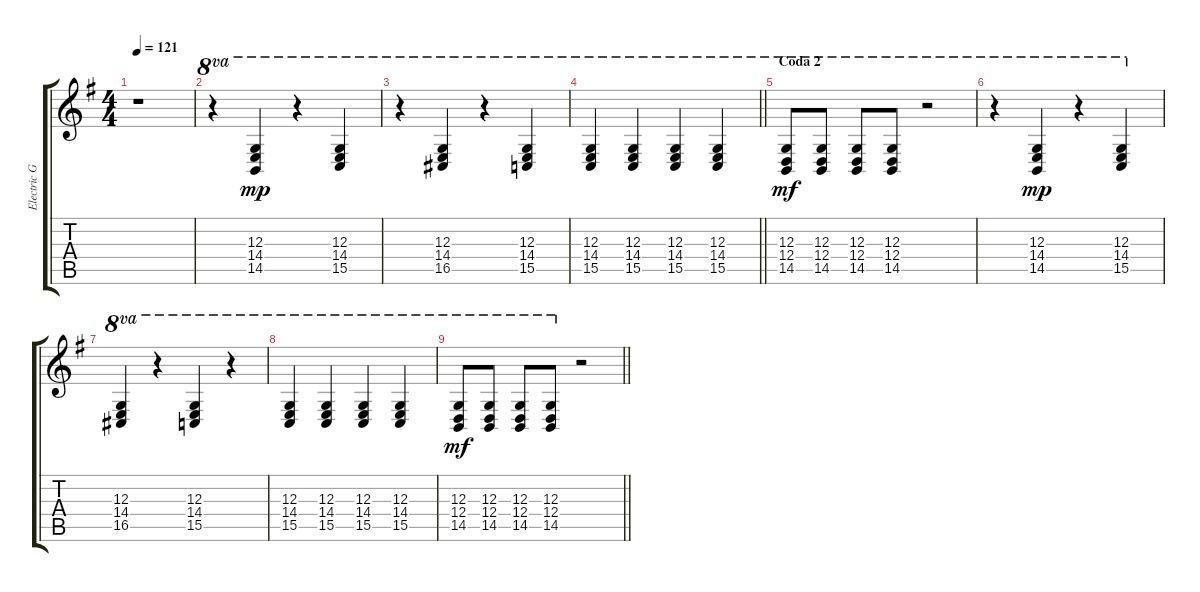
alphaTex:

\track ("Electric Grand Piano" "Electric G") {instrument electricgrandpiano}
\staff {score tabs}
\tuning (E4 B3 G3 D3 A2 E2) {hide}
\ts (4 4)
\tempo 121
\clef g2
\ks g
r.1{dy f} |
r.4{ot 8va volume 12 instrument electricgrandpiano} (12.3 14.4 14.5).4{ot 8va dy mp} r.4{ot 8va} (12.3 14.4 15.5).4{ot 8va} |
r.4{ot 8va} (12.3 14.4 16.5).4{ot 8va} r.4{ot 8va} (12.3 14.4 15.5).4{ot 8va} |
\barLineRight lightlight
(12.3 14.4 15.5).4{ot 8va} (12.3 14.4 15.5).4{ot 8va} (12.3 14.4 15.5).4{ot 8va} (12.3 14.4 15.5).4{ot 8va} |
\section ("" "Coda 2")
(12.3 12.4 14.5).8{ot 8va dy mf} (12.3 12.4 14.5).8{ot 8va} (12.3 12.4 14.5).8{ot 8va} (12.3 12.4 14.5).8{ot 8va} r.2{ot 8va} |
r.4{ot 8va} (12.3 14.4 14.5).4{ot 8va dy mp} r.4{ot 8va} (12.3 14.4 15.5).4{ot 8va} |
(12.3 14.4 16.5).4{ot 8va} r.4{ot 8va} (12.3 14.4 15.5).4{ot 8va} r.4{ot 8va} |
(12.3 14.4 15.5).4{ot 8va} (12.3 14.4 15.5).4{ot 8va} (12.3 14.4 15.5).4{ot 8va} (12.3 14.4 15.5).4{ot 8va} |
\barLineRight lightlight
(12.3 12.4 14.5).8{ot 8va dy mf} (12.3 12.4 14.5).8{ot 8va} (12.3 12.4 14.5).8{ot 8va} (12.3 12.4 14.5).8{ot 8va} r.2
